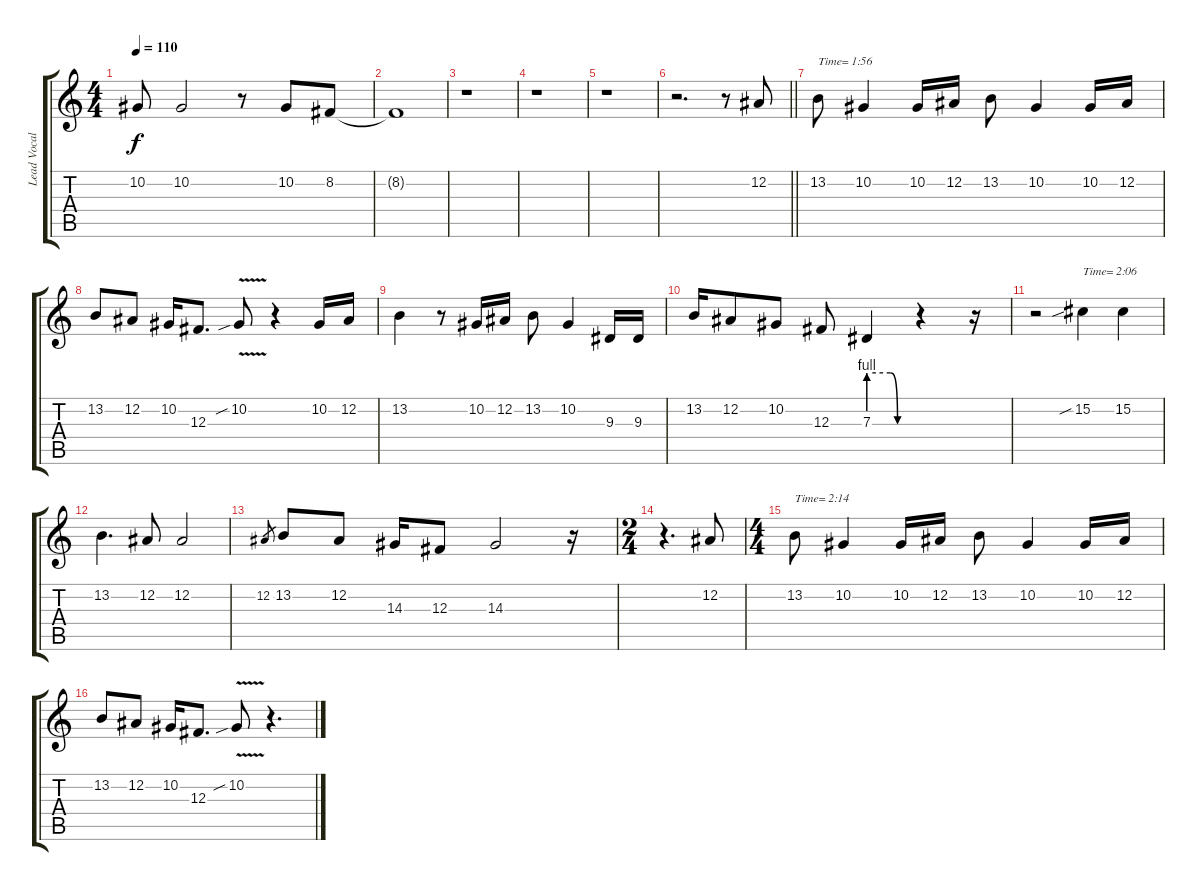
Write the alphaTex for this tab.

\track ("Lead Vocals" "Lead Vocal") {instrument trumpet}
\staff {score tabs}
\tuning (Eb4 Bb3 Gb3 Db3 Ab2 Eb2) {hide}
\ts (4 4)
\tempo 110
\clef g2
\ks c
10.2{t}.8{dy f} 10.2.2 r.8 10.2.8 8.2.8 |
8.2{t}.1 |
r.1 |
r.1 |
r.1 |
\barLineRight lightlight
r.2{d} r.8 12.2.8 |
13.2.8{txt "Time= 1:56"} 10.2.4 10.2.16 12.2.16 13.2.8 10.2.4 10.2.16 12.2.16 |
13.2.8 12.2.8 10.2.16 12.3.8{d} 10.2{v sib}.8 r.4 10.2.16 12.2.16 |
13.2.4 r.8 10.2.16 12.2.16 13.2.8 10.2.4 9.3.16 9.3.16 |
13.2.16 12.2.8 10.2.8 12.3.8 7.3{be (custom 0 4 30 4 40 0 60 0)}.4 r.4 r.16 |
r.2 15.2{sib}.4{txt "Time= 2:06"} 15.2.4 |
13.2.4{d} 12.2.8 12.2.2 |
12.2.8{gr} 13.2.8 12.2.8 14.3.16 12.3.8 14.3.2 r.16 |
\ts (2 4)
r.4{d} 12.2.8 |
\ts (4 4)
13.2.8{txt "Time= 2:14"} 10.2.4 10.2.16 12.2.16 13.2.8 10.2.4 10.2.16 12.2.16 |
13.2.8 12.2.8 10.2.16 12.3.8{d} 10.2{v sib}.8 r.4{d}
